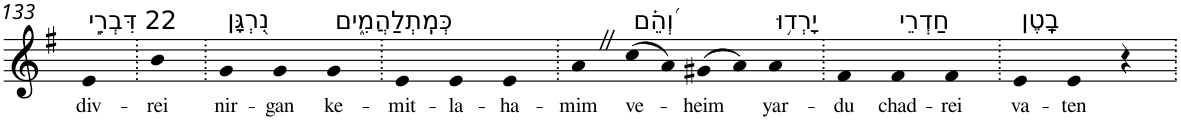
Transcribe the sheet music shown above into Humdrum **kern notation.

**kern	**text
*part1	*part1
*staff1	*staff1
*I"Piano	*
*I'Pno	*
!!LO:PB:g=z
*clefG2	*
*k[f#]	*
*G:	*
=133	=133
!LO:TX:a:t=22 דִּבְרֵ֣י	!
!	!LO:LY:b
4e	div-
=134.	=134.
!	!LO:LY:b
4b	-rei
=135.	=135.
!LO:TX:a:t=נִ֭רְגָּן	!
!	!LO:LY:b
4g	nir-
!	!LO:LY:b
4g	-gan
!LO:TX:a:t=כְּמִֽתְלַהֲמִ֑ים	!
!	!LO:LY:b
4g	ke-
=136.	=136.
!	!LO:LY:b
4e	-mit-
!	!LO:LY:b
4e	-la-
!	!LO:LY:b
4e	-ha-
=137.	=137.
!	!LO:LY:b
4aZ	-mim
!LO:TX:a:t=וְ֝הֵ֗ם	!
!	!LO:LY:b
(>8cc	ve-
8a)	.
!	!LO:LY:b
(>8g#X	-heim
8a)	.
!LO:TX:a:t=יָרְד֥וּ	!
!	!LO:LY:b
4a	yar-
=138.	=138.
!	!LO:LY:b
4f#	-du
!LO:TX:a:t=חַדְרֵי	!
!	!LO:LY:b
4f#	chad-
!	!LO:LY:b
4f#	-rei
=139.	=139.
!LO:TX:a:t=בָֽטֶן	!
!	!LO:LY:b
4e	va-
!	!LO:LY:b
4e	-ten
4r	.
=.	=.
*-	*-
